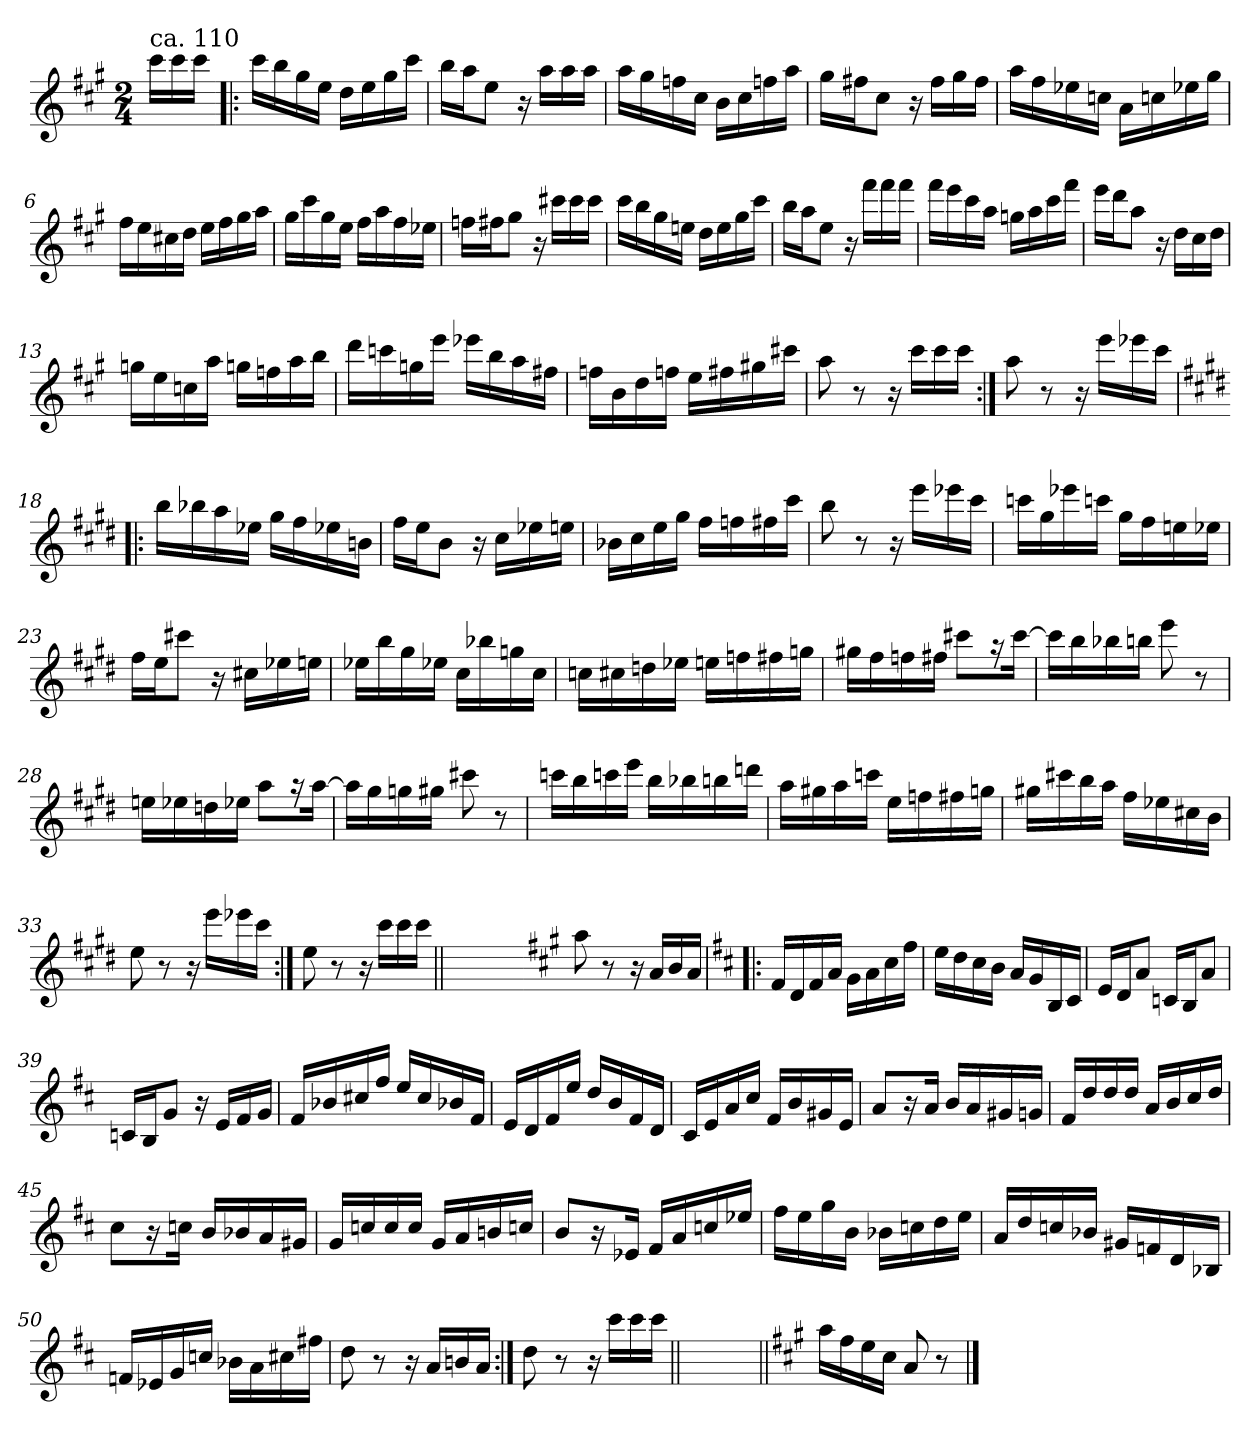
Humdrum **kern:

**kern
*part1
*staff1
*clefG2
*k[f#c#g#]
*A:
*M2/4
=
!LO:TX:a:t=ca. 110
16ccc#\LL
16ccc#\
16ccc#\JJ
=1!|:
16ccc#\LL
16bb\
16gg#\
16ee\JJ
16dd\LL
16ee\
16gg#\
16ccc#\JJ
=2
16bb\LL
16aa\J
8ee\J
16r
16aa\LL
16aa\
16aa\JJ
=3
16aa\LL
16gg#\
16ffn\
16cc#\JJ
16b\LL
16cc#\
16ffn\
16aa\JJ
=4
16gg#\LL
16ff#X\J
8cc#\J
16r
16ff#\LL
16gg#\
16ff#\JJ
!!LO:LB:g=z
=5
16aa\LL
16ff#\
16ee-X\
16ccn\JJ
16a\LL
16ccn\
16ee-X\
16gg#\JJ
=6
16ff#\LL
16ee\
16cc#X\
16dd\JJ
16ee\LL
16ff#\
16gg#\
16aa\JJ
=7
16gg#\LL
16ccc#\
16gg#\
16ee\JJ
16ff#\LL
16aa\
16ff#\
16ee-X\JJ
=8
16ffn\LL
16ff#X\J
8gg#\J
16r
16ccc#X\LL
16ccc#\
16ccc#\JJ
!!LO:LB:g=z
=9
16ccc#\LL
16bb\
16gg#\
16een\JJ
16dd\LL
16ee\
16gg#\
16ccc#\JJ
=10
16bb\LL
16aa\J
8ee\J
16r
16fff#\LL
16fff#\
16fff#\JJ
=11
16fff#\LL
16eee\
16ccc#\
16aa\JJ
16ggn\LL
16aa\
16ccc#\
16fff#\JJ
=12
16eee\LL
16ddd\J
8aa\J
16r
16dd\LL
16cc#\
16dd\JJ
!!LO:LB:g=z
=13
16ggn\LL
16ee\
16ccn\
16aa\JJ
16ggn\LL
16ffn\
16aa\
16bb\JJ
=14
16ddd\LL
16cccn\
16ggn\
16eee\JJ
16eee-X\LL
16bb\
16aa\
16ff#X\JJ
=15
16ffn\LL
16b\
16dd\
16ffn\JJ
16ee\LL
16ff#X\
16gg#X\
16ccc#X\JJ
=16
8aa\
8r
16r
16ccc#\LL
16ccc#\
16ccc#\JJ
!!LO:LB:g=z
=17:|!
8aa\
8r
16r
16eee\LL
16eee-X\
16ccc#\JJ
=18!|:
*k[f#c#g#d#]
*E:
16bb\LL
16bb-X\
16aa\
16ee-X\JJ
16gg#\LL
16ff#\
16ee-X\
16bn\JJ
=19
16ff#\LL
16ee\J
8b\J
16r
16cc#\LL
16ee-X\
16een\JJ
=20
16b-X\LL
16cc#\
16ee\
16gg#\JJ
16ff#\LL
16ffn\
16ff#X\
16ccc#\JJ
!!LO:LB:g=z
=21
8bb\
8r
16r
16eee\LL
16eee-X\
16ccc#\JJ
=22
16cccn\LL
16gg#\
16eee-X\
16cccn\JJ
16gg#\LL
16ff#\
16een\
16ee-X\JJ
=23
16ff#\LL
16ee\J
8ccc#X\J
16r
16cc#X\LL
16ee-X\
16een\JJ
=24
16ee-X\LL
16bb\
16gg#\
16ee-X\JJ
16cc#\LL
16bb-X\
16ggn\
16cc#\JJ
!!LO:LB:g=z
=25
16ccn\LL
16cc#X\
16ddn\
16ee-X\JJ
16een\LL
16ffn\
16ff#X\
16ggn\JJ
=26
16gg#X\LL
16ff#\
16ffn\
16ff#X\JJ
8ccc#X\L
16r
[16ccc#\Jk
=27
16ccc#\LL]
16bb\
16bb-X\
16bbn\JJ
8eee\
8r
=28
16een\LL
16ee-X\
16ddn\
16ee-X\JJ
8aa\L
16r
[16aa\Jk
!!LO:LB:g=z
=29
16aa\LL]
16gg#\
16ggn\
16gg#X\JJ
8ccc#X\
8r
=30
16cccn\LL
16bb\
16cccn\
16eee\JJ
16bb\LL
16bb-X\
16bbn\
16dddn\JJ
=31
16aa\LL
16gg#X\
16aa\
16cccn\JJ
16ee\LL
16ffn\
16ff#X\
16ggn\JJ
=32
16gg#X\LL
16ccc#X\
16bb\
16aa\JJ
16ff#\LL
16ee-X\
16cc#X\
16b\JJ
!!LO:LB:g=z
=33
8ee\
8r
16r
16eee\LL
16eee-X\
16ccc#\JJ
=34:|!
8ee\
8r
16r
16ccc#\LL
16ccc#\
16ccc#\JJ
=34X341||
2ryy
!!LO:PB:g=z
=35-
*k[f#c#g#]
*A:
8aa\
8r
16r
16a/LL
16b/
16a/JJ
=36!|:
*k[f#c#]
*D:
16f#/LL
16d/
16f#/
16a/JJ
16g\LL
16a\
16cc#\
16ff#\JJ
=37
16ee\LL
16dd\
16cc#\
16b\JJ
16a/LL
16g/
16B/
16c#/JJ
=38
16e/LL
16d/J
8a/J
16c/LL
16B/J
8a/J
!!LO:LB:g=z
=39
16cn/LL
16B/J
8g/J
16r
16e/LL
16f#/
16g/JJ
=40
16f#/LL
16b-X/
16cc#X/
16ff#/JJ
16ee/LL
16cc#/
16b-X/
16f#/JJ
=41
16e/LL
16d/
16f#/
16ee/JJ
16dd/LL
16b/
16f#/
16d/JJ
=42
16c#/LL
16e/
16a/
16cc#/JJ
16f#/LL
16b/
16g#X/
16e/JJ
!!LO:LB:g=z
=43
8a/L
16r
16a/Jk
16b/LL
16a/
16g#X/
16gn/JJ
=44
16f#/LL
16dd/
16dd/
16dd/JJ
16a/LL
16b/
16cc#/
16dd/JJ
=45
8cc#\L
16r
16ccn\Jk
16b/LL
16b-X/
16a/
16g#X/JJ
=46
16g/LL
16ccn/
16cc/
16cc/JJ
16g/LL
16a/
16bn/
16ccn/JJ
!!LO:LB:g=z
=47
8b/L
16r
16e-X/Jk
16f#/LL
16a/
16ccn/
16ee-X/JJ
=48
16ff#\LL
16ee\
16gg\
16b\JJ
16b-X\LL
16ccn\
16dd\
16ee\JJ
=49
16a/LL
16dd/
16ccn/
16b-X/JJ
16g#X/LL
16fn/
16d/
16B-X/JJ
=50
16fn/LL
16e-X/
16g/
16ccn/JJ
16b-X\LL
16a\
16cc#X\
16ff#X\JJ
!!LO:LB:g=z
=51
8dd\
8r
16r
16a/LL
16bn/
16a/JJ
=52:|!
8dd\
8r
16r
16ccc#\LL
16ccc#\
16ccc#\JJ
=53||
2ryy
=54||
*k[f#c#g#]
*A:
16aa\LL
16ff#\
16ee\
16cc#\JJ
8a/
8r
==
*-
